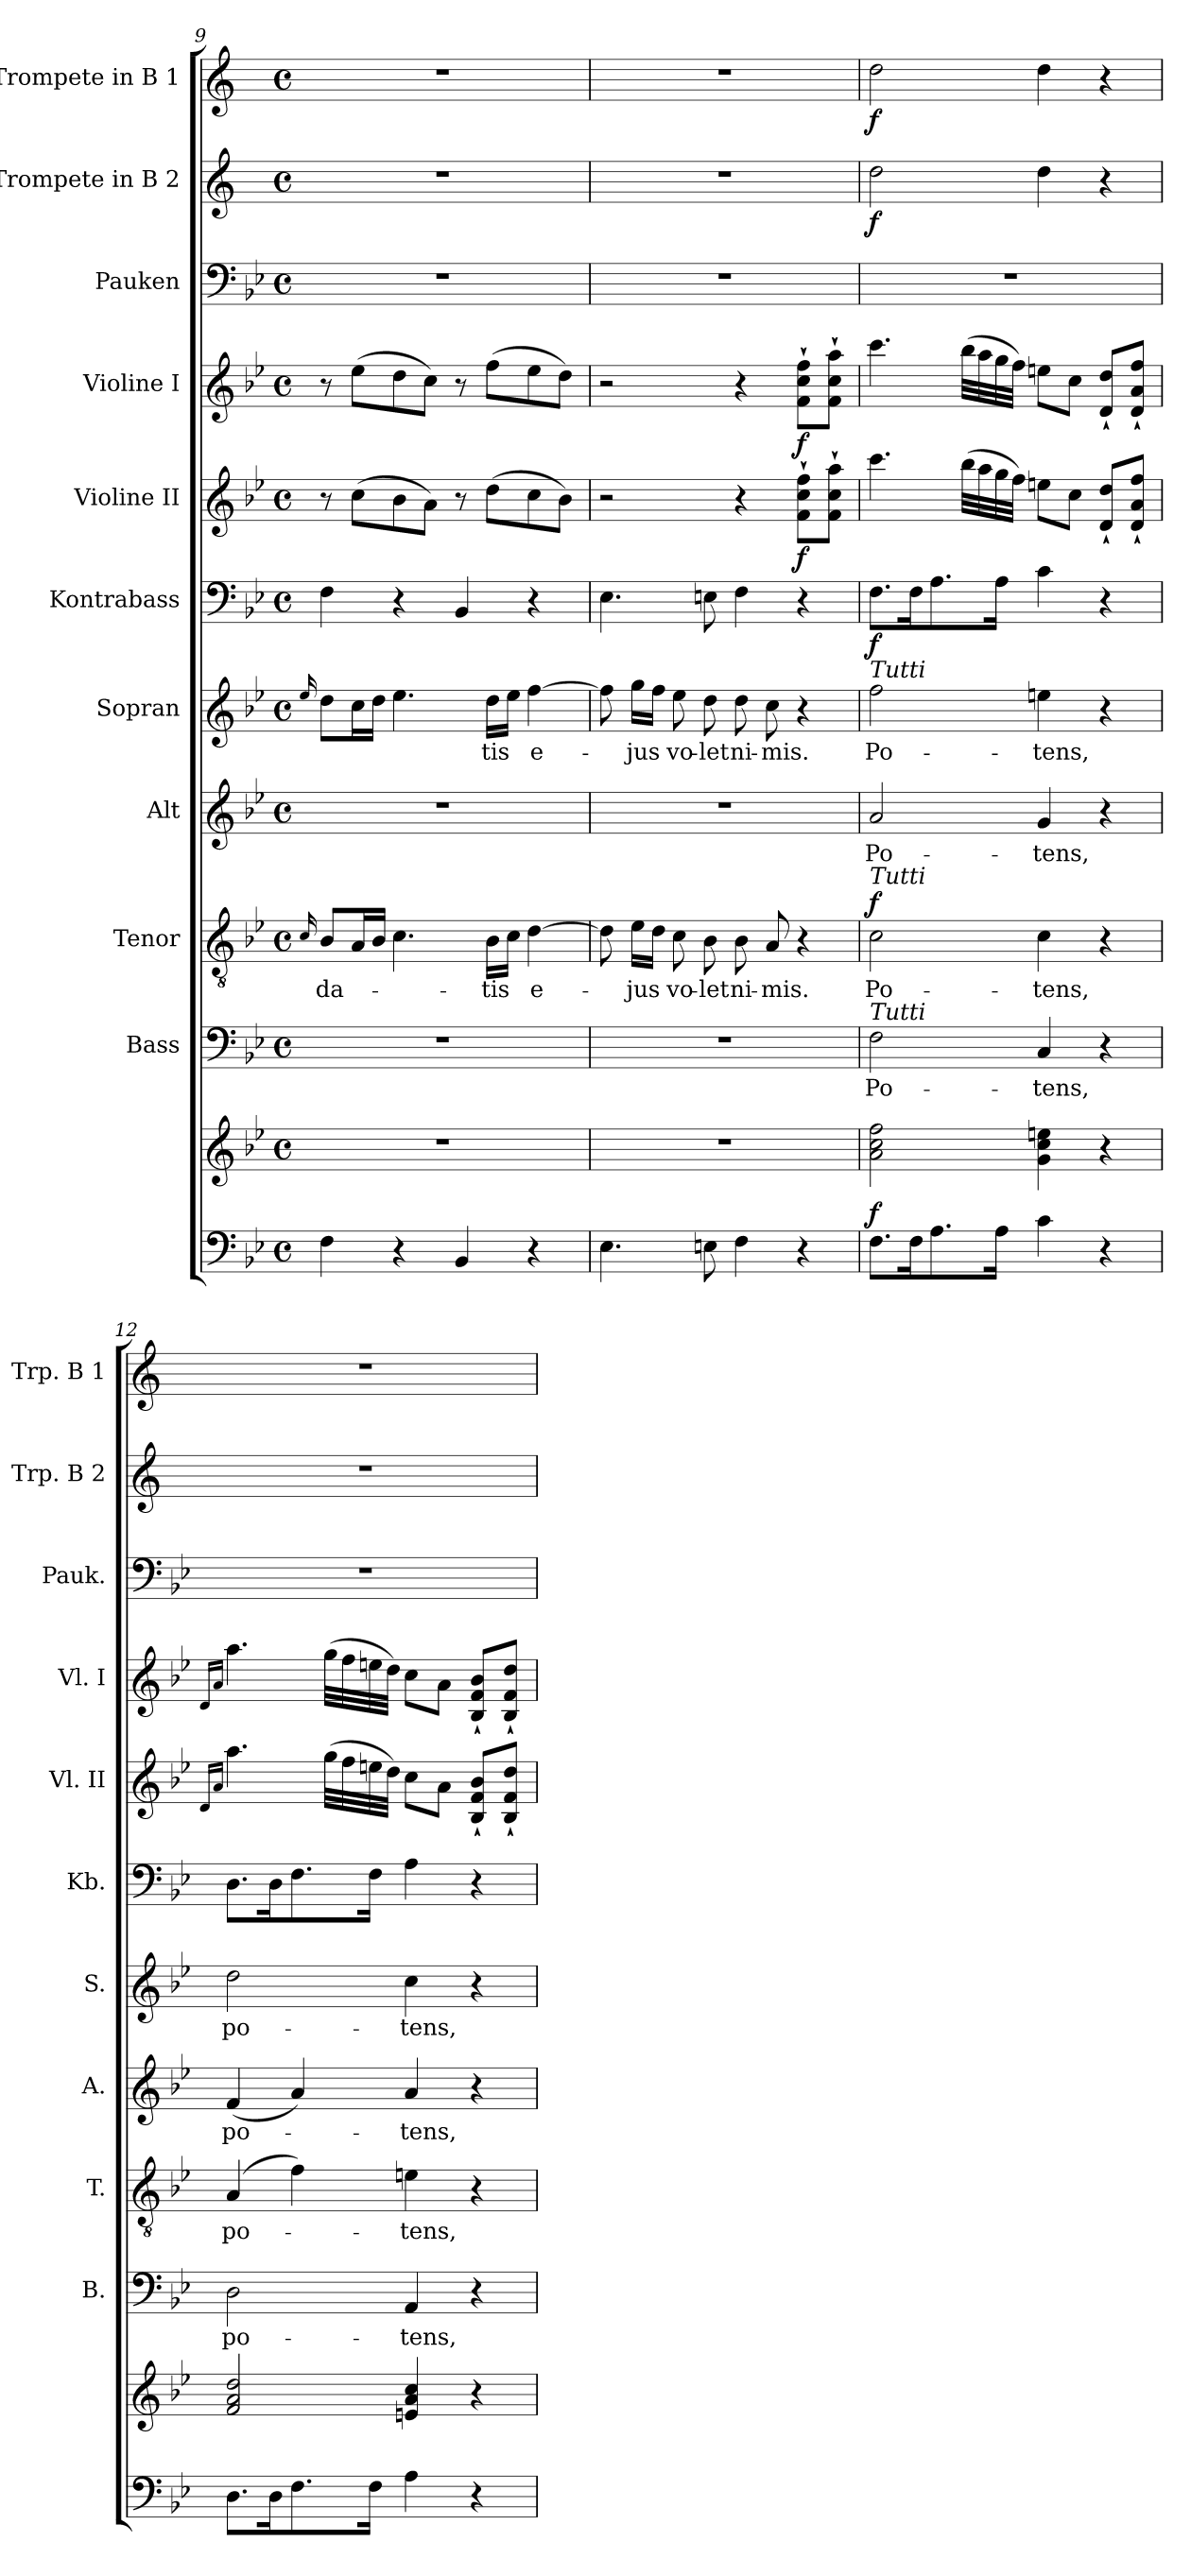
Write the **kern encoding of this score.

**kern	**kern	**dynam	**kern	**text	**kern	**text	**dynam	**kern	**text	**kern	**text	**kern	**dynam	**kern	**dynam	**kern	**dynam	**kern	**kern	**dynam	**kern	**dynam
*part11	*part11	*part11	*part10	*part10	*part9	*part9	*part9	*part8	*part8	*part7	*part7	*part6	*part6	*part5	*part5	*part4	*part4	*part3	*part2	*part2	*part1	*part1
*staff12	*staff11	*staff11/12	*staff10	*staff10	*staff9	*staff9	*staff9	*staff8	*staff8	*staff7	*staff7	*staff6	*staff6	*staff5	*staff5	*staff4	*staff4	*staff3	*staff2	*staff2	*staff1	*staff1
*	*	*	*I"Bass	*	*I"Tenor	*	*	*I"Alt	*	*I"Sopran	*	*I"Kontrabass	*	*I"Violine II	*	*I"Violine I	*	*I"Pauken	*I"Trompete in B 2	*	*I"Trompete in B 1	*
*	*	*	*I'B.	*	*I'T.	*	*	*I'A.	*	*I'S.	*	*I'Kb.	*	*I'Vl. II	*	*I'Vl. I	*	*I'Pauk.	*I'Trp. B 2	*	*I'Trp. B 1	*
*clefF4	*clefG2	*	*clefF4	*	*clefGv2	*	*	*clefG2	*	*clefG2	*	*clefF4	*	*clefG2	*	*clefG2	*	*clefF4	*clefG2	*	*clefG2	*
*	*	*	*	*	*	*	*	*	*	*	*	*ITrd7c12	*	*	*	*	*	*	*ITrd1c2	*	*ITrd1c2	*
*k[b-e-]	*k[b-e-]	*	*k[b-e-]	*	*k[b-e-]	*	*	*k[b-e-]	*	*k[b-e-]	*	*k[b-e-]	*	*k[b-e-]	*	*k[b-e-]	*	*k[b-e-]	*k[b-e-]	*	*k[b-e-]	*
*B-:	*B-:	*	*B-:	*	*B-:	*	*	*B-:	*	*B-:	*	*B-:	*	*B-:	*	*B-:	*	*B-:	*B-:	*	*B-:	*
*M4/4	*M4/4	*	*M4/4	*	*M4/4	*	*	*M4/4	*	*M4/4	*	*M4/4	*	*M4/4	*	*M4/4	*	*M4/4	*M4/4	*	*M4/4	*
*met(c)	*met(c)	*	*met(c)	*	*met(c)	*	*	*met(c)	*	*met(c)	*	*met(c)	*	*met(c)	*	*met(c)	*	*met(c)	*met(c)	*	*met(c)	*
=9	=9	=9	=9	=9	=9	=9	=9	=9	=9	=9	=9	=9	=9	=9	=9	=9	=9	=9	=9	=9	=9	=9
.	.	.	.	.	16qqc/	.	.	.	.	16qqee-/	.	.	.	.	.	.	.	.	.	.	.	.
!	!	!	!	!	!	!LO:LY:b	!	!	!	!	!	!	!	!	!	!	!	!	!	!	!	!
4F\	1r	.	1r	.	8B-/L	-da-	.	1r	.	8dd\L	.	4FF\	.	8r	.	8r	.	1r	1r	.	1r	.
.	.	.	.	.	16A/L	.	.	.	.	16cc\L	.	.	.	(>8cc\L	.	(>8ee-\L	.	.	.	.	.	.
.	.	.	.	.	16B-/JJ	.	.	.	.	16dd\JJ	.	.	.	.	.	.	.	.	.	.	.	.
4r	.	.	.	.	4.c\	.	.	.	.	4.ee-\	.	4r	.	8b-\	.	8dd\	.	.	.	.	.	.
.	.	.	.	.	.	.	.	.	.	.	.	.	.	8a\J)	.	8cc\J)	.	.	.	.	.	.
4BB-/	.	.	.	.	.	.	.	.	.	.	.	4BBB-/	.	8r	.	8r	.	.	.	.	.	.
!	!	!	!	!	!	!LO:LY:b	!	!	!	!	!LO:LY:b	!	!	!	!	!	!	!	!	!	!	!
.	.	.	.	.	16B-\LL	-tis	.	.	.	16dd\LL	-tis	.	.	(>8dd\L	.	(>8ff\L	.	.	.	.	.	.
.	.	.	.	.	16c\JJ	.	.	.	.	16ee-\JJ	.	.	.	.	.	.	.	.	.	.	.	.
!	!	!	!	!	!	!LO:LY:b	!	!	!	!	!LO:LY:b	!	!	!	!	!	!	!	!	!	!	!
4r	.	.	.	.	[4d\	e-	.	.	.	[4ff\	e-	4r	.	8cc\	.	8ee-\	.	.	.	.	.	.
.	.	.	.	.	.	.	.	.	.	.	.	.	.	8b-\J)	.	8dd\J)	.	.	.	.	.	.
!!LO:PB:g=z
=10	=10	=10	=10	=10	=10	=10	=10	=10	=10	=10	=10	=10	=10	=10	=10	=10	=10	=10	=10	=10	=10	=10
4.E-\	1r	.	1r	.	8d\]	.	.	1r	.	8ff\]	.	4.EE-\	.	2r	.	2r	.	1r	1r	.	1r	.
!	!	!	!	!	!	!LO:LY:b	!	!	!	!	!LO:LY:b	!	!	!	!	!	!	!	!	!	!	!
.	.	.	.	.	16e-\LL	-jus	.	.	.	16gg\LL	-jus	.	.	.	.	.	.	.	.	.	.	.
.	.	.	.	.	16d\JJ	.	.	.	.	16ff\JJ	.	.	.	.	.	.	.	.	.	.	.	.
!	!	!	!	!	!	!LO:LY:b	!	!	!	!	!LO:LY:b	!	!	!	!	!	!	!	!	!	!	!
.	.	.	.	.	8c\	vo-	.	.	.	8ee-\	vo-	.	.	.	.	.	.	.	.	.	.	.
!	!	!	!	!	!	!LO:LY:b	!	!	!	!	!LO:LY:b	!	!	!	!	!	!	!	!	!	!	!
8En\	.	.	.	.	8B-\	-let	.	.	.	8dd\	-let	8EEn\	.	.	.	.	.	.	.	.	.	.
!	!	!	!	!	!	!LO:LY:b	!	!	!	!	!LO:LY:b	!	!	!	!	!	!	!	!	!	!	!
4F\	.	.	.	.	8B-\	ni-	.	.	.	8dd\	ni-	4FF\	.	4r	.	4r	.	.	.	.	.	.
!	!	!	!	!	!	!LO:LY:b	!	!	!	!	!LO:LY:b	!	!	!	!	!	!	!	!	!	!	!
.	.	.	.	.	8A/	-mis.	.	.	.	8cc\	-mis.	.	.	.	.	.	.	.	.	.	.	.
!	!	!	!	!	!	!	!	!	!	!	!	!	!	!	!LO:DY:b	!	!LO:DY:b	!	!	!	!	!
4r	.	.	.	.	4r	.	.	.	.	4r	.	4r	.	8f\`> 8cc\`> 8ff\`>L	f	8f\`> 8cc\`> 8ff\`>L	f	.	.	.	.	.
.	.	.	.	.	.	.	.	.	.	.	.	.	.	8f\`> 8cc\`> 8aa\`>J	.	8f\`> 8cc\`> 8aa\`>J	.	.	.	.	.	.
=11	=11	=11	=11	=11	=11	=11	=11	=11	=11	=11	=11	=11	=11	=11	=11	=11	=11	=11	=11	=11	=11	=11
!	!	!	!	!	!	!	!	!	!	!LO:TX:a:i:t=Tutti	!	!	!	!	!	!	!	!	!	!	!	!
!	!	!	!	!	!LO:TX:a:i:t=Tutti	!	!	!	!	!	!	!	!	!	!	!	!	!	!	!	!	!
!	!	!	!LO:TX:a:i:t=Tutti	!	!	!	!	!	!	!	!	!	!	!	!	!	!	!	!	!	!	!
!	!	!LO:DY:a=2	!	!LO:LY:b	!	!LO:LY:b	!LO:DY:a	!	!LO:LY:b	!	!LO:LY:b	!	!LO:DY:b	!	!	!	!	!	!	!LO:DY:b	!	!LO:DY:b
8.F\L	2a\ 2cc\ 2ff\	f	2F\	Po-	2c\	Po-	f	2a/	Po-	2ff\	Po-	8.FF\L	f	4.ccc\	.	4.ccc\	.	1r	2cc\	f	2cc\	f
16F\k	.	.	.	.	.	.	.	.	.	.	.	16FF\k	.	.	.	.	.	.	.	.	.	.
8.A\	.	.	.	.	.	.	.	.	.	.	.	8.AA\	.	.	.	.	.	.	.	.	.	.
.	.	.	.	.	.	.	.	.	.	.	.	.	.	(>32bb-\LLL	.	(>32bb-\LLL	.	.	.	.	.	.
.	.	.	.	.	.	.	.	.	.	.	.	.	.	32aa\	.	32aa\	.	.	.	.	.	.
16A\Jk	.	.	.	.	.	.	.	.	.	.	.	16AA\Jk	.	32gg\	.	32gg\	.	.	.	.	.	.
.	.	.	.	.	.	.	.	.	.	.	.	.	.	32ff\JJJ)	.	32ff\JJJ)	.	.	.	.	.	.
!	!	!	!	!LO:LY:b	!	!LO:LY:b	!	!	!LO:LY:b	!	!LO:LY:b	!	!	!	!	!	!	!	!	!	!	!
4c\	4g\ 4cc\ 4een\	.	4C/	-tens,	4c\	-tens,	.	4g/	-tens,	4een\	-tens,	4C\	.	8een\L	.	8een\L	.	.	4cc\	.	4cc\	.
.	.	.	.	.	.	.	.	.	.	.	.	.	.	8cc\J	.	8cc\J	.	.	.	.	.	.
4r	4r	.	4r	.	4r	.	.	4r	.	4r	.	4r	.	8d/`< 8dd/`<L	.	8d/`< 8dd/`<L	.	.	4r	.	4r	.
.	.	.	.	.	.	.	.	.	.	.	.	.	.	8d/`< 8a/`< 8ff/`<J	.	8d/`< 8a/`< 8ff/`<J	.	.	.	.	.	.
=12	=12	=12	=12	=12	=12	=12	=12	=12	=12	=12	=12	=12	=12	=12	=12	=12	=12	=12	=12	=12	=12	=12
.	.	.	.	.	.	.	.	.	.	.	.	.	.	16qd/LL	.	16qd/LL	.	.	.	.	.	.
.	.	.	.	.	.	.	.	.	.	.	.	.	.	16qa/JJ	.	16qa/JJ	.	.	.	.	.	.
!	!	!	!	!LO:LY:b	!	!LO:LY:b	!	!	!LO:LY:b	!	!LO:LY:b	!	!	!	!	!	!	!	!	!	!	!
8.D\L	2f/ 2a/ 2dd/	.	2D\	po-	(4A/	po-	.	(<4f/	po-	2dd\	po-	8.DD\L	.	4.aa\	.	4.aa\	.	1r	1r	.	1r	.
16D\k	.	.	.	.	.	.	.	.	.	.	.	16DD\k	.	.	.	.	.	.	.	.	.	.
8.F\	.	.	.	.	4f\)	.	.	4a/)	.	.	.	8.FF\	.	.	.	.	.	.	.	.	.	.
.	.	.	.	.	.	.	.	.	.	.	.	.	.	(>32gg\LLL	.	(>32gg\LLL	.	.	.	.	.	.
.	.	.	.	.	.	.	.	.	.	.	.	.	.	32ff\	.	32ff\	.	.	.	.	.	.
16F\Jk	.	.	.	.	.	.	.	.	.	.	.	16FF\Jk	.	32een\	.	32een\	.	.	.	.	.	.
.	.	.	.	.	.	.	.	.	.	.	.	.	.	32dd\JJJ)	.	32dd\JJJ)	.	.	.	.	.	.
!	!	!	!	!LO:LY:b	!	!LO:LY:b	!	!	!LO:LY:b	!	!LO:LY:b	!	!	!	!	!	!	!	!	!	!	!
4A\	4en/ 4a/ 4cc/	.	4AA/	-tens,	4en\	-tens,	.	4a/	-tens,	4cc\	-tens,	4AA\	.	8cc\L	.	8cc\L	.	.	.	.	.	.
.	.	.	.	.	.	.	.	.	.	.	.	.	.	8a\J	.	8a\J	.	.	.	.	.	.
4r	4r	.	4r	.	4r	.	.	4r	.	4r	.	4r	.	8B-/`< 8f/`< 8b-/`<L	.	8B-/`< 8f/`< 8b-/`<L	.	.	.	.	.	.
.	.	.	.	.	.	.	.	.	.	.	.	.	.	8B-/`< 8f/`< 8dd/`<J	.	8B-/`< 8f/`< 8dd/`<J	.	.	.	.	.	.
=	=	=	=	=	=	=	=	=	=	=	=	=	=	=	=	=	=	=	=	=	=	=
*-	*-	*-	*-	*-	*-	*-	*-	*-	*-	*-	*-	*-	*-	*-	*-	*-	*-	*-	*-	*-	*-	*-
